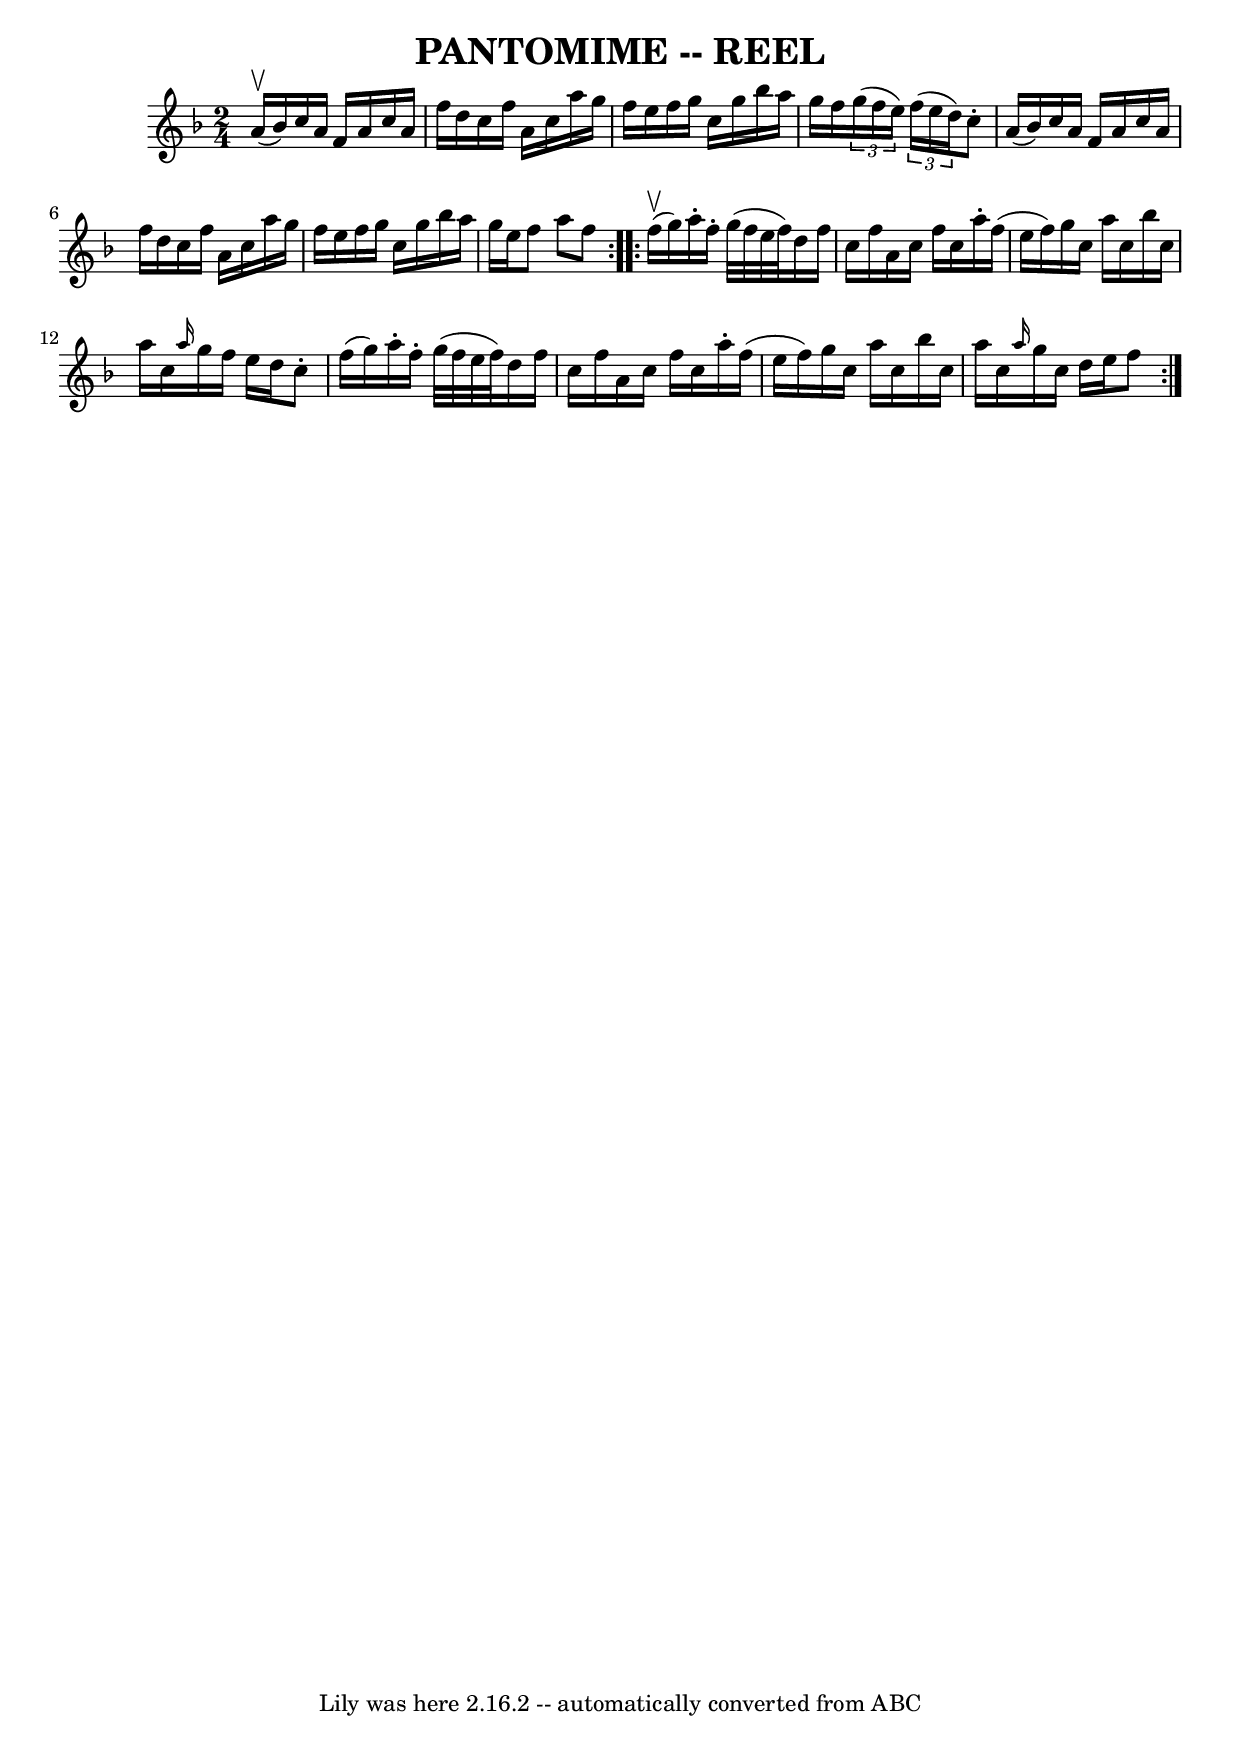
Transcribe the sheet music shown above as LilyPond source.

\version "2.16.2"
\include "Mammoth.ily"
\header {
  %% book = "Ryan's Mammoth Collection of Fiddle Tunes"
  crossRefNumber = "1"
  footnotes = ""
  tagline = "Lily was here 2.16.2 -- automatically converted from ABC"
  title = "PANTOMIME -- REEL"

}
voicedefault =  {



  \repeat volta 2 {

    \time 2/4 
    \key f \major     a'16 (^\upbow bes'16)    |
    c''16         a'16 f'16 a'16 c''16 a'16 f''16 d''16     |
    c''16         f''16 a'16 c''16 a''16 g''16 f''16 e''16     |
    f''16       g''16 c''16 g''16 bes''16 a''16 g''16 f''16     |
    
    \times 2/3 { g''16 (f''16 e''16) 
	       }   \times 2/3 { f''16 (e''16  
				d''16)  			      } c''8-. a'16 (bes'16)    |
    c''16 a'16         f'16 a'16 c''16 a'16 f''16 d''16     |
    c''16 f''16         a'16 c''16 a''16 g''16 f''16 e''16     |
    f''16 g''16       c''16 g''16 bes''16 a''16 g''16 e''16     |
    f''8    
    a''8 f''8    
  }     
  \repeat volta 2 {     f''16 (^\upbow g''16)     |
    a''16-. f''16-. g''32 (f''32 e''32 f''32)        d''16 f''16 c''16 f''16     |
    a'16 c''16 f''16 c''16       a''16-. f''16 (e''16 f''16)    |
    g''16 c''16 a''16       c''16 bes''16 c''16 a''16 c''16     |
    \grace { a''16  
	   }       g''16 f''16 e''16 d''16 c''8-. f''16 (g''16)    |
    
    a''16-. f''16-. g''32 (f''32 e''32 f''32) d''16 f''16       c''16 f''16     |
    a'16 c''16 f''16 c''16 a''16-.        f''16 (e''16 f''16)    |
    g''16 c''16 a''16 c''16         bes''16 c''16 a''16 c''16     |
    \grace { a''16  
	   } g''16    
    c''16 d''16 e''16 f''8    
  }   

}

\score{
  <<

    \context Staff="default"
    {
      \voicedefault 
      
    }

  >>
  \layout {
    
  }
  \midi {
  }

}
